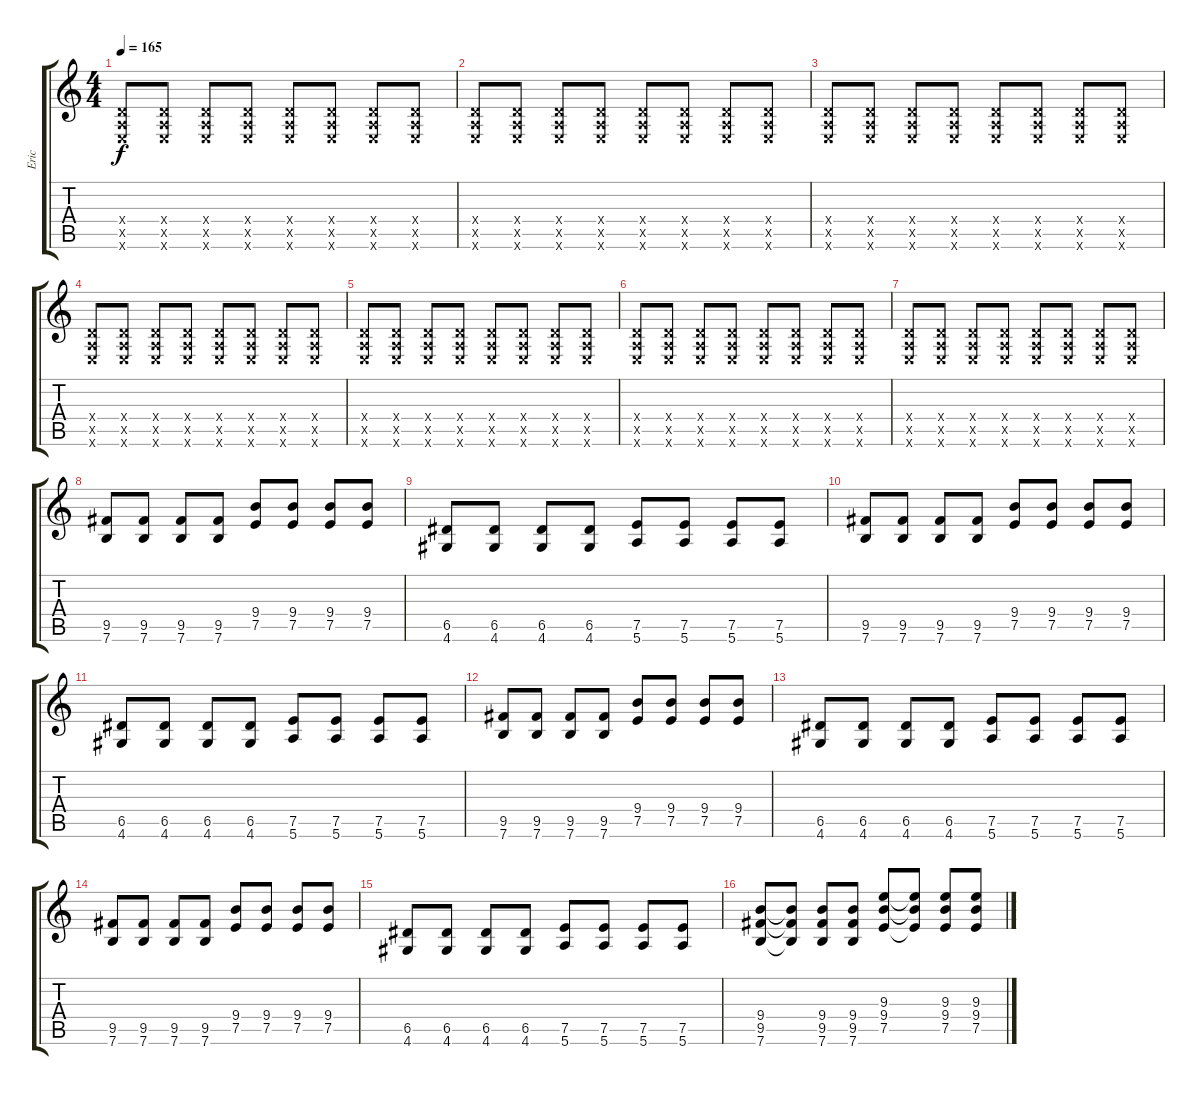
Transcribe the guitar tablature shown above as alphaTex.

\track ("Eric" "Eric") {instrument distortionguitar}
\staff {score tabs}
\tuning (E4 B3 G3 D3 A2 E2) {hide}
\ts (4 4)
\tempo 165
\clef g2
\ks c
(0.4{x} 0.5{x} 0.6{x}).8{dy f volume 16 instrument distortionguitar} (0.4{x} 0.5{x} 0.6{x}).8 (0.4{x} 0.5{x} 0.6{x}).8 (0.4{x} 0.5{x} 0.6{x}).8 (0.4{x} 0.5{x} 0.6{x}).8 (0.4{x} 0.5{x} 0.6{x}).8 (0.4{x} 0.5{x} 0.6{x}).8 (0.4{x} 0.5{x} 0.6{x}).8 |
(0.4{x} 0.5{x} 0.6{x}).8{volume 16 instrument distortionguitar} (0.4{x} 0.5{x} 0.6{x}).8 (0.4{x} 0.5{x} 0.6{x}).8 (0.4{x} 0.5{x} 0.6{x}).8 (0.4{x} 0.5{x} 0.6{x}).8 (0.4{x} 0.5{x} 0.6{x}).8 (0.4{x} 0.5{x} 0.6{x}).8 (0.4{x} 0.5{x} 0.6{x}).8 |
(0.4{x} 0.5{x} 0.6{x}).8{volume 16 instrument distortionguitar} (0.4{x} 0.5{x} 0.6{x}).8 (0.4{x} 0.5{x} 0.6{x}).8 (0.4{x} 0.5{x} 0.6{x}).8 (0.4{x} 0.5{x} 0.6{x}).8 (0.4{x} 0.5{x} 0.6{x}).8 (0.4{x} 0.5{x} 0.6{x}).8 (0.4{x} 0.5{x} 0.6{x}).8 |
(0.4{x} 0.5{x} 0.6{x}).8{volume 16 instrument distortionguitar} (0.4{x} 0.5{x} 0.6{x}).8 (0.4{x} 0.5{x} 0.6{x}).8 (0.4{x} 0.5{x} 0.6{x}).8 (0.4{x} 0.5{x} 0.6{x}).8 (0.4{x} 0.5{x} 0.6{x}).8 (0.4{x} 0.5{x} 0.6{x}).8 (0.4{x} 0.5{x} 0.6{x}).8 |
(0.4{x} 0.5{x} 0.6{x}).8{volume 16 instrument distortionguitar} (0.4{x} 0.5{x} 0.6{x}).8 (0.4{x} 0.5{x} 0.6{x}).8 (0.4{x} 0.5{x} 0.6{x}).8 (0.4{x} 0.5{x} 0.6{x}).8 (0.4{x} 0.5{x} 0.6{x}).8 (0.4{x} 0.5{x} 0.6{x}).8 (0.4{x} 0.5{x} 0.6{x}).8 |
(0.4{x} 0.5{x} 0.6{x}).8{volume 16 instrument distortionguitar} (0.4{x} 0.5{x} 0.6{x}).8 (0.4{x} 0.5{x} 0.6{x}).8 (0.4{x} 0.5{x} 0.6{x}).8 (0.4{x} 0.5{x} 0.6{x}).8 (0.4{x} 0.5{x} 0.6{x}).8 (0.4{x} 0.5{x} 0.6{x}).8 (0.4{x} 0.5{x} 0.6{x}).8 |
(0.4{x} 0.5{x} 0.6{x}).8{volume 16 instrument distortionguitar} (0.4{x} 0.5{x} 0.6{x}).8 (0.4{x} 0.5{x} 0.6{x}).8 (0.4{x} 0.5{x} 0.6{x}).8 (0.4{x} 0.5{x} 0.6{x}).8 (0.4{x} 0.5{x} 0.6{x}).8 (0.4{x} 0.5{x} 0.6{x}).8 (0.4{x} 0.5{x} 0.6{x}).8 |
(9.5 7.6).8{volume 12 instrument electricguitarmuted} (9.5 7.6).8 (9.5 7.6).8 (9.5 7.6).8 (9.4 7.5).8 (9.4 7.5).8 (9.4 7.5).8 (9.4 7.5).8 |
(6.5 4.6).8{instrument electricguitarmuted} (6.5 4.6).8 (6.5 4.6).8 (6.5 4.6).8 (7.5 5.6).8 (7.5 5.6).8 (7.5 5.6).8 (7.5 5.6).8 |
(9.5 7.6).8{instrument electricguitarmuted} (9.5 7.6).8 (9.5 7.6).8 (9.5 7.6).8 (9.4 7.5).8 (9.4 7.5).8 (9.4 7.5).8 (9.4 7.5).8 |
(6.5 4.6).8{instrument electricguitarmuted} (6.5 4.6).8 (6.5 4.6).8 (6.5 4.6).8 (7.5 5.6).8 (7.5 5.6).8 (7.5 5.6).8 (7.5 5.6).8 |
(9.5 7.6).8{instrument electricguitarmuted} (9.5 7.6).8 (9.5 7.6).8 (9.5 7.6).8 (9.4 7.5).8 (9.4 7.5).8 (9.4 7.5).8 (9.4 7.5).8 |
(6.5 4.6).8{instrument electricguitarmuted} (6.5 4.6).8 (6.5 4.6).8 (6.5 4.6).8 (7.5 5.6).8 (7.5 5.6).8 (7.5 5.6).8 (7.5 5.6).8 |
(9.5 7.6).8{instrument electricguitarmuted} (9.5 7.6).8 (9.5 7.6).8 (9.5 7.6).8 (9.4 7.5).8 (9.4 7.5).8 (9.4 7.5).8 (9.4 7.5).8 |
(6.5 4.6).8{instrument electricguitarmuted} (6.5 4.6).8 (6.5 4.6).8 (6.5 4.6).8 (7.5 5.6).8 (7.5 5.6).8 (7.5 5.6).8 (7.5 5.6).8 |
(9.4 9.5 7.6).8{instrument distortionguitar} (9.4{t} 9.5{t} 7.6{t}).8 (9.4 9.5 7.6).8 (9.4 9.5 7.6).8 (9.3 9.4 7.5).8 (9.3{t} 9.4{t} 7.5{t}).8 (9.3 9.4 7.5).8 (9.3 9.4 7.5).8
